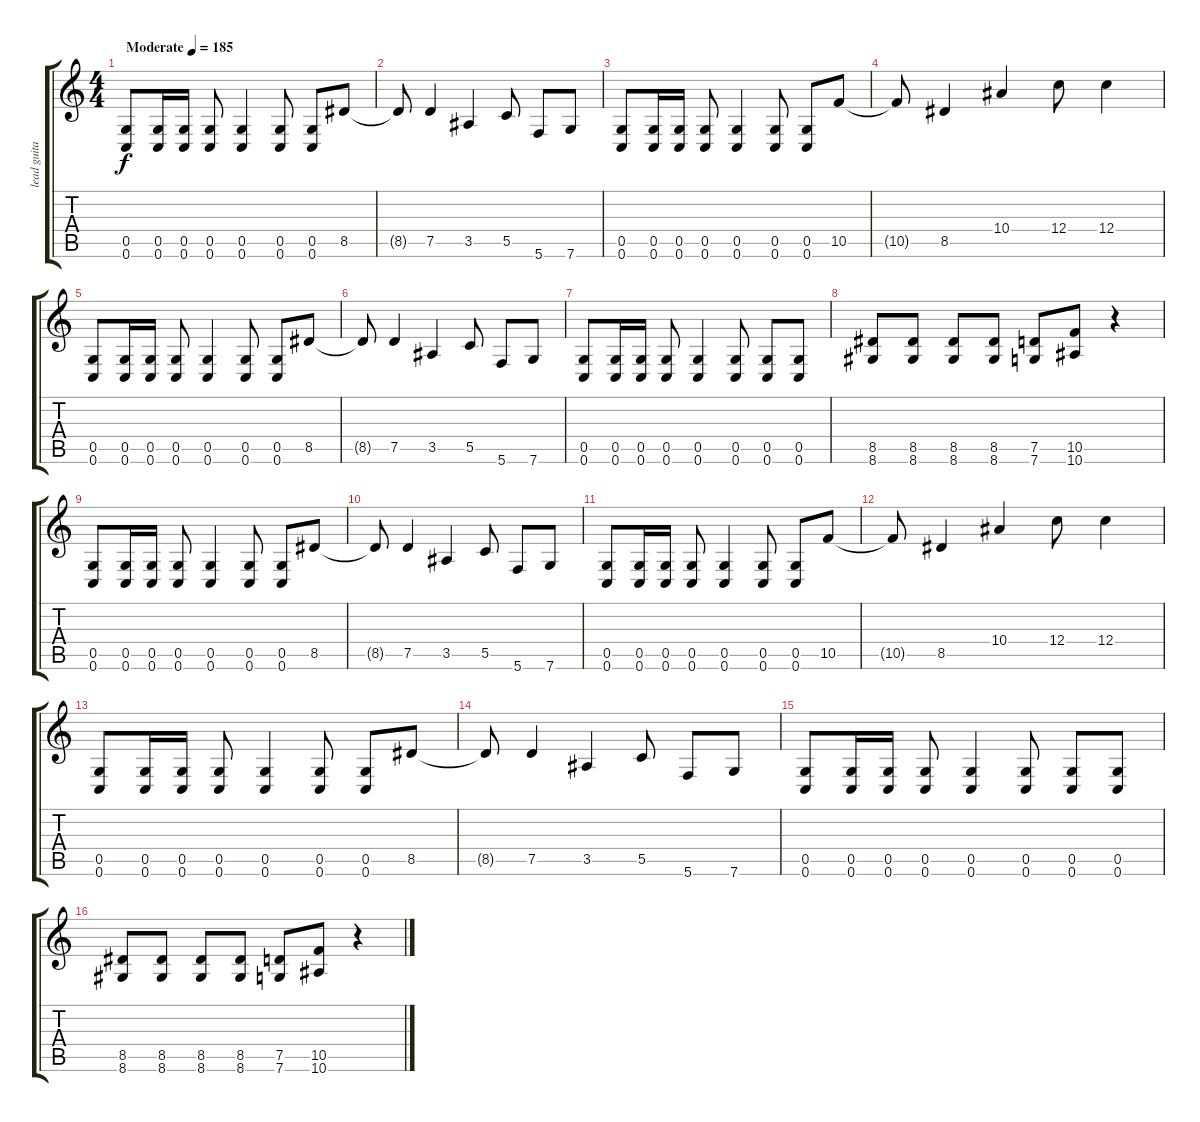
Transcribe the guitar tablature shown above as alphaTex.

\track ("lead guitar" "lead guita") {instrument overdrivenguitar}
\staff {score tabs}
\tuning (D4 A3 F3 C3 G2 C2) {hide}
\ts (4 4)
\tempo (185 "Moderate")
\clef g2
\ks c
(0.5 0.6).8{dy f instrument overdrivenguitar} (0.5 0.6).16 (0.5 0.6).16 (0.5 0.6).8 (0.5 0.6).4 (0.5 0.6).8 (0.5 0.6).8 8.5.8 |
8.5{t}.8 7.5.4 3.5.4 5.5.8 5.6.8 7.6.8 |
(0.5 0.6).8 (0.5 0.6).16 (0.5 0.6).16 (0.5 0.6).8 (0.5 0.6).4 (0.5 0.6).8 (0.5 0.6).8 10.5.8 |
10.5{t}.8 8.5.4 10.4.4 12.4.8 12.4.4 |
(0.5 0.6).8 (0.5 0.6).16 (0.5 0.6).16 (0.5 0.6).8 (0.5 0.6).4 (0.5 0.6).8 (0.5 0.6).8 8.5.8 |
8.5{t}.8 7.5.4 3.5.4 5.5.8 5.6.8 7.6.8 |
(0.5 0.6).8 (0.5 0.6).16 (0.5 0.6).16 (0.5 0.6).8 (0.5 0.6).4 (0.5 0.6).8 (0.5 0.6).8 (0.5 0.6).8 |
(8.5 8.6).8 (8.5 8.6).8 (8.5 8.6).8 (8.5 8.6).8 (7.5 7.6).8 (10.5 10.6).8 r.4 |
(0.5 0.6).8 (0.5 0.6).16 (0.5 0.6).16 (0.5 0.6).8 (0.5 0.6).4 (0.5 0.6).8 (0.5 0.6).8 8.5.8 |
8.5{t}.8 7.5.4 3.5.4 5.5.8 5.6.8 7.6.8 |
(0.5 0.6).8 (0.5 0.6).16 (0.5 0.6).16 (0.5 0.6).8 (0.5 0.6).4 (0.5 0.6).8 (0.5 0.6).8 10.5.8 |
10.5{t}.8 8.5.4 10.4.4 12.4.8 12.4.4 |
(0.5 0.6).8 (0.5 0.6).16 (0.5 0.6).16 (0.5 0.6).8 (0.5 0.6).4 (0.5 0.6).8 (0.5 0.6).8 8.5.8 |
8.5{t}.8 7.5.4 3.5.4 5.5.8 5.6.8 7.6.8 |
(0.5 0.6).8 (0.5 0.6).16 (0.5 0.6).16 (0.5 0.6).8 (0.5 0.6).4 (0.5 0.6).8 (0.5 0.6).8 (0.5 0.6).8 |
(8.5 8.6).8 (8.5 8.6).8 (8.5 8.6).8 (8.5 8.6).8 (7.5 7.6).8 (10.5 10.6).8 r.4
